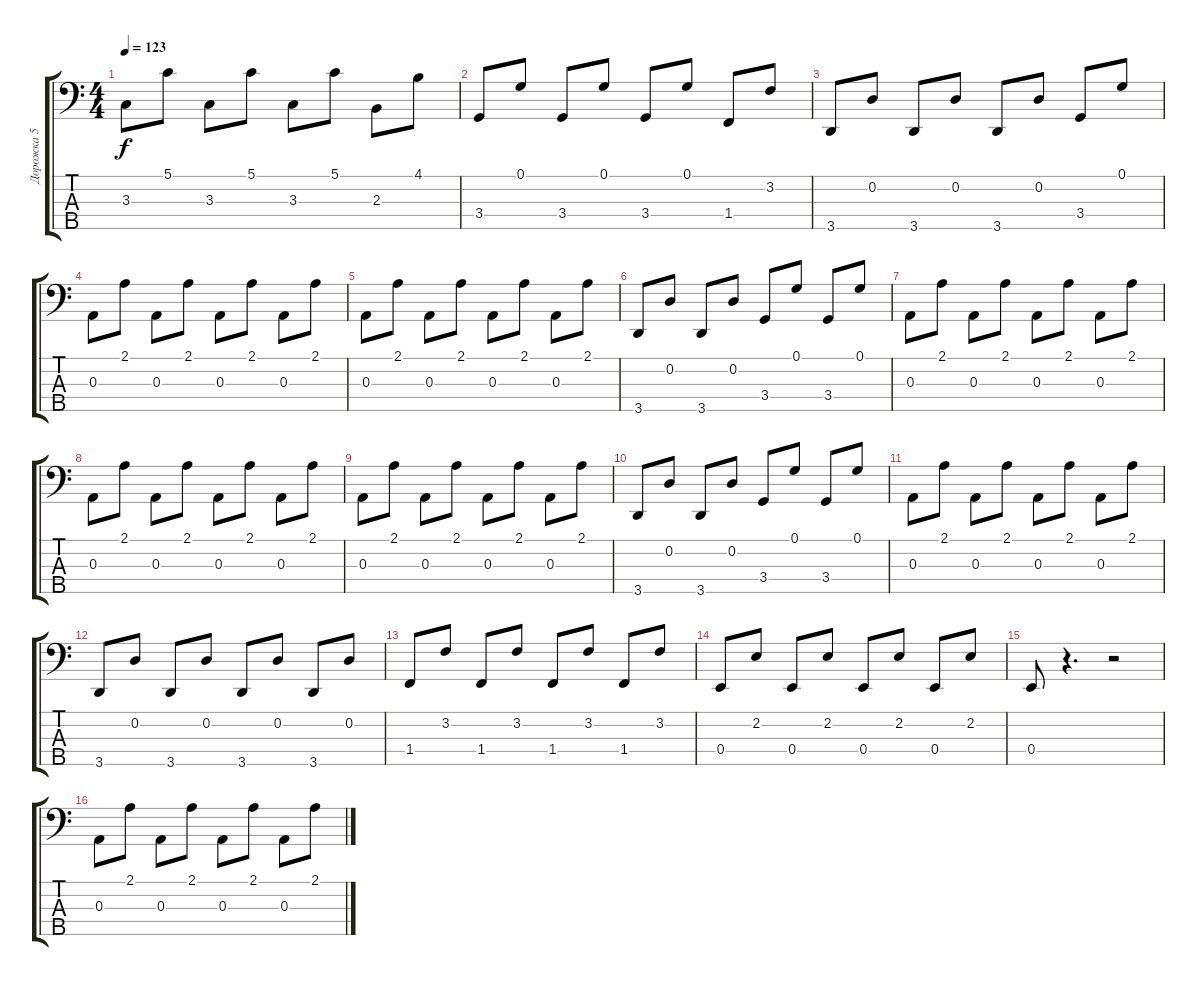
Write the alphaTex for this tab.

\track ("Дорожка 5" "Дорожка 5") {instrument synthbass1}
\staff {score tabs}
\tuning (G2 D2 A1 E1 B0) {hide}
\ts (4 4)
\tempo 123
\clef f4
\ks c
3.3.8{dy f} 5.1.8 3.3.8 5.1.8 3.3.8 5.1.8 2.3.8 4.1.8 |
3.4.8 0.1.8 3.4.8 0.1.8 3.4.8 0.1.8 1.4.8 3.2.8 |
3.5.8 0.2.8 3.5.8 0.2.8 3.5.8 0.2.8 3.4.8 0.1.8 |
0.3.8 2.1.8 0.3.8 2.1.8 0.3.8 2.1.8 0.3.8 2.1.8 |
0.3.8 2.1.8 0.3.8 2.1.8 0.3.8 2.1.8 0.3.8 2.1.8 |
3.5.8 0.2.8 3.5.8 0.2.8 3.4.8 0.1.8 3.4.8 0.1.8 |
0.3.8 2.1.8 0.3.8 2.1.8 0.3.8 2.1.8 0.3.8 2.1.8 |
0.3.8 2.1.8 0.3.8 2.1.8 0.3.8 2.1.8 0.3.8 2.1.8 |
0.3.8 2.1.8 0.3.8 2.1.8 0.3.8 2.1.8 0.3.8 2.1.8 |
3.5.8 0.2.8 3.5.8 0.2.8 3.4.8 0.1.8 3.4.8 0.1.8 |
0.3.8 2.1.8 0.3.8 2.1.8 0.3.8 2.1.8 0.3.8 2.1.8 |
3.5.8 0.2.8 3.5.8 0.2.8 3.5.8 0.2.8 3.5.8 0.2.8 |
1.4.8 3.2.8 1.4.8 3.2.8 1.4.8 3.2.8 1.4.8 3.2.8 |
0.4.8 2.2.8 0.4.8 2.2.8 0.4.8 2.2.8 0.4.8 2.2.8 |
0.4.8 r.4{d} r.2 |
0.3.8 2.1.8 0.3.8 2.1.8 0.3.8 2.1.8 0.3.8 2.1.8
